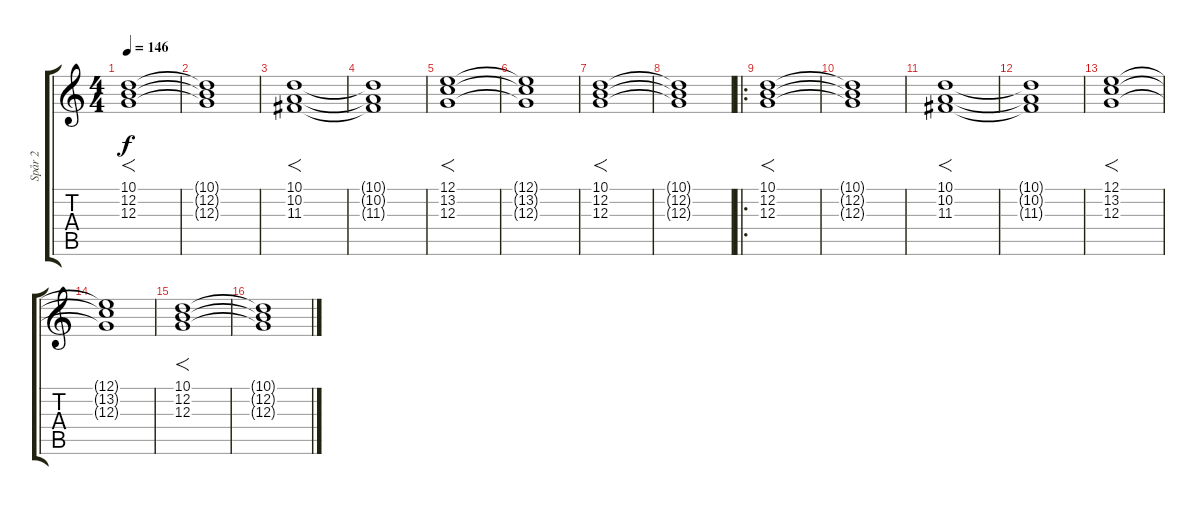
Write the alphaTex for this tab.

\track ("Spår 2" "Spår 2") {instrument stringensemble2}
\staff {score tabs}
\tuning (E4 B3 G3 D3 A2 E2) {hide}
\ts (4 4)
\tempo 146
\clef g2
\ks c
(10.1 12.2 12.3).1{f dy f instrument stringensemble2} |
(10.1{t} 12.2{t} 12.3{t}).1 |
(10.1 10.2 11.3).1{f} |
(10.1{t} 10.2{t} 11.3{t}).1 |
(12.1 13.2 12.3).1{f} |
(12.1{t} 13.2{t} 12.3{t}).1 |
(10.1 12.2 12.3).1{f} |
(10.1{t} 12.2{t} 12.3{t}).1 |
\ro
(10.1 12.2 12.3).1{f} |
(10.1{t} 12.2{t} 12.3{t}).1 |
(10.1 10.2 11.3).1{f} |
(10.1{t} 10.2{t} 11.3{t}).1 |
(12.1 13.2 12.3).1{f} |
(12.1{t} 13.2{t} 12.3{t}).1 |
(10.1 12.2 12.3).1{f} |
(10.1{t} 12.2{t} 12.3{t}).1
